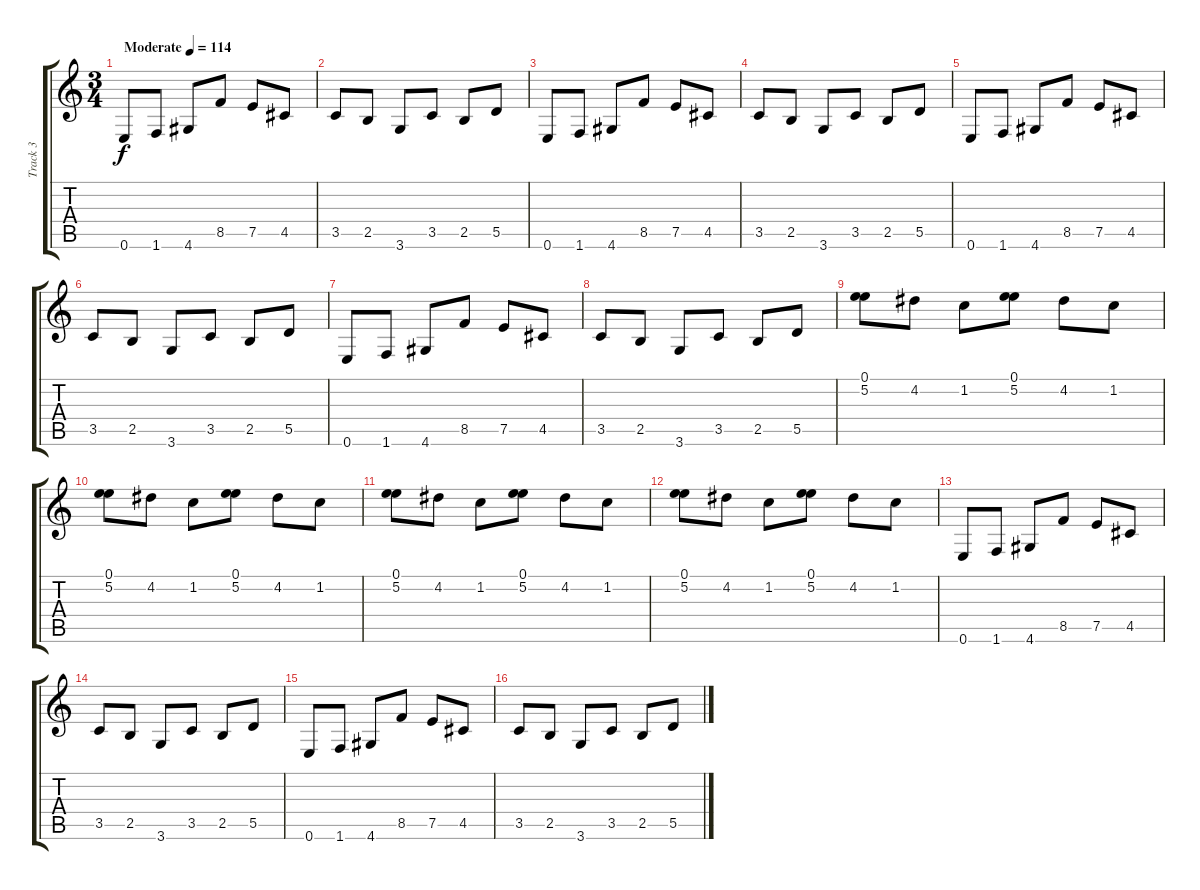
\track ("Track 3" "Track 3") {instrument distortionguitar}
\staff {score tabs}
\tuning (E4 B3 G3 D3 A2 E2) {hide}
\ts (3 4)
\tempo (114 "Moderate")
\tempo 85
\tempo (114 "Moderate")
\clef g2
\ks c
0.6.8{dy f instrument distortionguitar} 1.6.8 4.6.8 8.5.8 7.5.8 4.5.8 |
3.5.8 2.5.8 3.6.8 3.5.8 2.5.8 5.5.8 |
0.6.8 1.6.8 4.6.8 8.5.8 7.5.8 4.5.8 |
3.5.8 2.5.8 3.6.8 3.5.8 2.5.8 5.5.8 |
0.6.8 1.6.8 4.6.8 8.5.8 7.5.8 4.5.8 |
3.5.8 2.5.8 3.6.8 3.5.8 2.5.8 5.5.8 |
0.6.8 1.6.8 4.6.8 8.5.8 7.5.8 4.5.8 |
3.5.8 2.5.8 3.6.8 3.5.8 2.5.8 5.5.8 |
(0.1 5.2).8 4.2.8 1.2.8 (0.1 5.2).8 4.2.8 1.2.8 |
(0.1 5.2).8 4.2.8 1.2.8 (0.1 5.2).8 4.2.8 1.2.8 |
(0.1 5.2).8 4.2.8 1.2.8 (0.1 5.2).8 4.2.8 1.2.8 |
(0.1 5.2).8 4.2.8 1.2.8 (0.1 5.2).8 4.2.8 1.2.8 |
0.6.8 1.6.8 4.6.8 8.5.8 7.5.8 4.5.8 |
3.5.8 2.5.8 3.6.8 3.5.8 2.5.8 5.5.8 |
0.6.8 1.6.8 4.6.8 8.5.8 7.5.8 4.5.8 |
3.5.8 2.5.8 3.6.8 3.5.8 2.5.8 5.5.8
